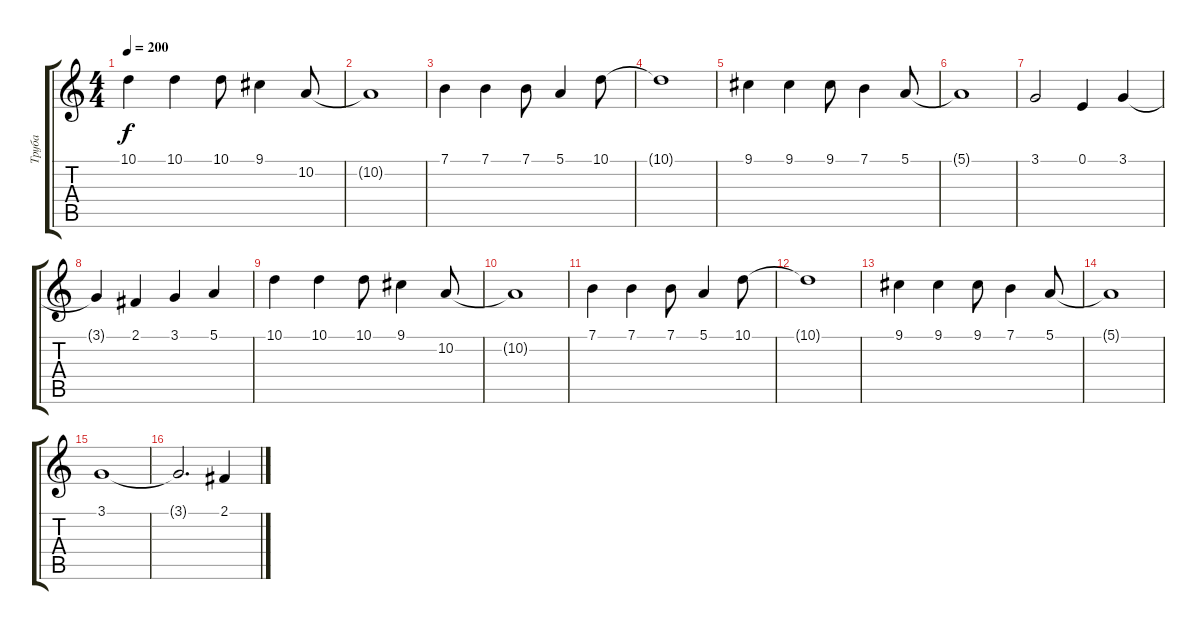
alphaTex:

\track ("Труба" "Труба") {instrument trombone}
\staff {score tabs}
\tuning (E4 B3 G3 D3 A2 E2) {hide}
\ts (4 4)
\tempo 200
\clef g2
\ks c
10.1.4{dy f} 10.1.4 10.1.8 9.1.4 10.2.8 |
10.2{t}.1 |
7.1.4 7.1.4 7.1.8 5.1.4 10.1.8 |
10.1{t}.1 |
9.1.4 9.1.4 9.1.8 7.1.4 5.1.8 |
5.1{t}.1 |
3.1.2 0.1.4 3.1.4 |
3.1{t}.4 2.1.4 3.1.4 5.1.4 |
10.1.4 10.1.4 10.1.8 9.1.4 10.2.8 |
10.2{t}.1 |
7.1.4 7.1.4 7.1.8 5.1.4 10.1.8 |
10.1{t}.1 |
9.1.4 9.1.4 9.1.8 7.1.4 5.1.8 |
5.1{t}.1 |
3.1.1 |
3.1{t}.2{d} 2.1.4
